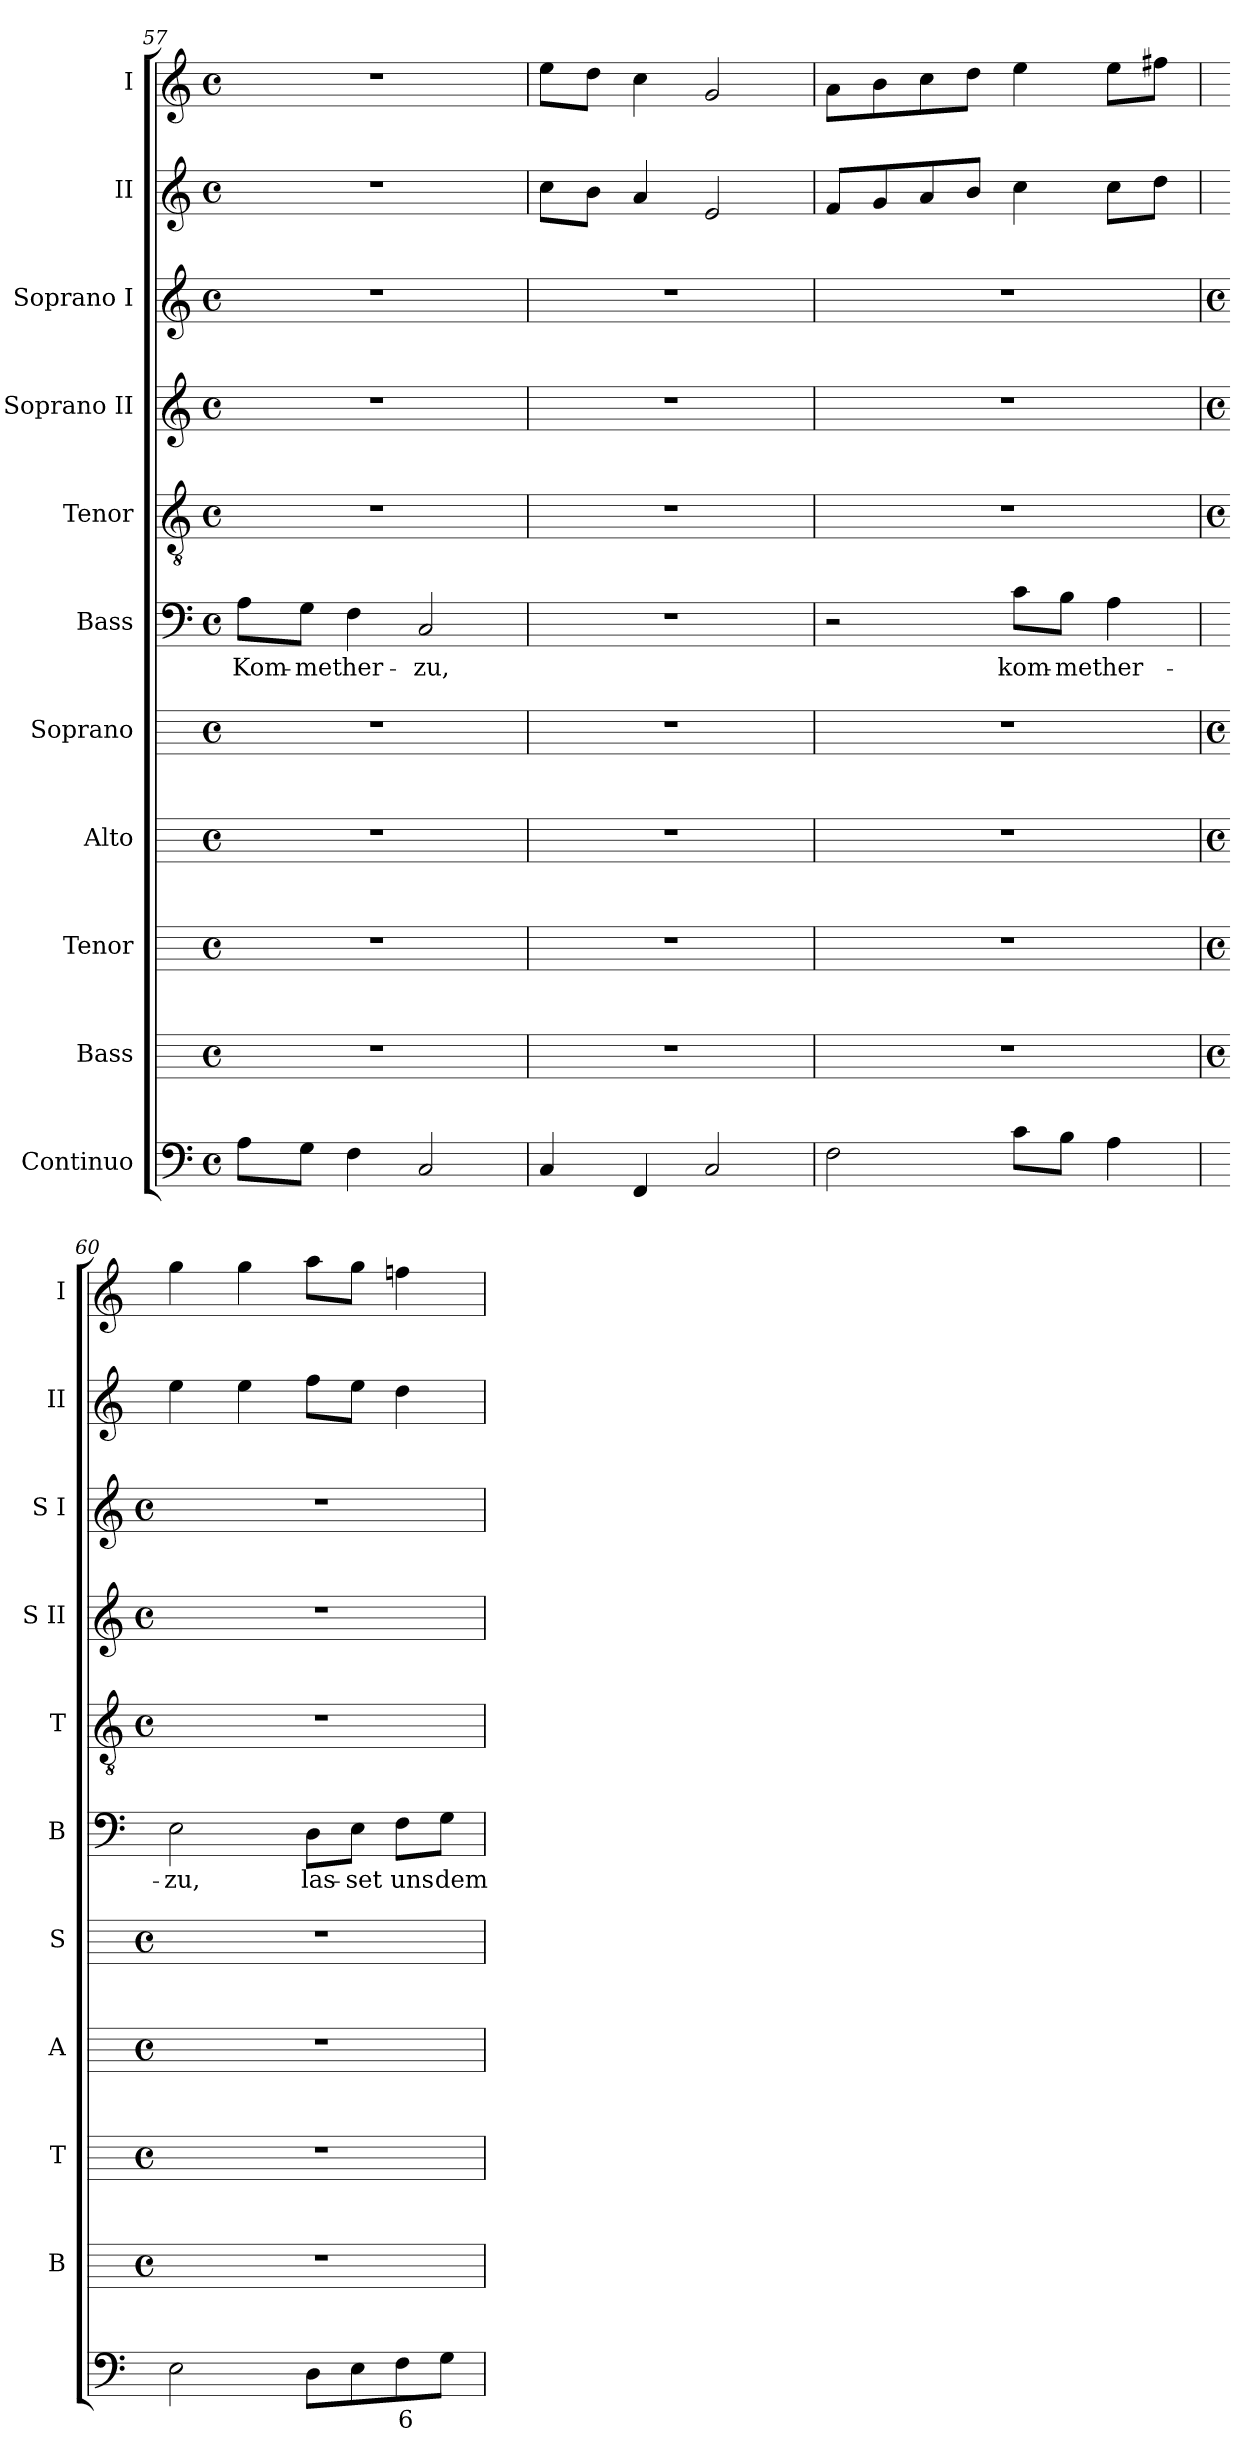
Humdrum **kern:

**kern	**text	**kern	**kern	**kern	**kern	**kern	**text	**kern	**kern	**kern	**kern	**kern
*part11	*part11	*part10	*part9	*part8	*part7	*part6	*part6	*part5	*part4	*part3	*part2	*part1
*staff11	*staff11	*staff10	*staff9	*staff8	*staff7	*staff6	*staff6	*staff5	*staff4	*staff3	*staff2	*staff1
*I"Continuo	*	*I"Bass	*I"Tenor	*I"Alto	*I"Soprano	*I"Bass	*	*I"Tenor	*I"Soprano II	*I"Soprano I	*I"II	*I"I
*	*	*I'B	*I'T	*I'A	*I'S	*I'B	*	*I'T	*I'S II	*I'S I	*I'II	*I'I
*clefF4	*	*	*	*	*	*clefF4	*	*clefGv2	*clefG2	*clefG2	*clefG2	*clefG2
*	*	*ITrd4c7	*ITrd4c7	*ITrd4c7	*ITrd4c7	*	*	*	*	*	*	*
*k[]	*	*	*	*	*	*k[]	*	*k[]	*k[]	*k[]	*k[]	*k[]
*C:	*	*	*	*	*	*C:	*	*C:	*C:	*C:	*C:	*C:
*M4/4	*	*M4/4	*M4/4	*M4/4	*M4/4	*M4/4	*	*M4/4	*M4/4	*M4/4	*M4/4	*M4/4
*met(c)	*	*met(c)	*met(c)	*met(c)	*met(c)	*met(c)	*	*met(c)	*met(c)	*met(c)	*met(c)	*met(c)
=57	=57	=57	=57	=57	=57	=57	=57	=57	=57	=57	=57	=57
!	!	!	!	!	!	!	!LO:LY:b	!	!	!	!	!
8AL	.	1r	1r	1r	1r	8A\L	Kom-	1r	1r	1r	1r	1r
!	!	!	!	!	!	!	!LO:LY:b	!	!	!	!	!
8GJ	.	.	.	.	.	8G\J	-met	.	.	.	.	.
!	!	!	!	!	!	!	!LO:LY:b	!	!	!	!	!
4F	.	.	.	.	.	4F	her-	.	.	.	.	.
!	!	!	!	!	!	!	!LO:LY:b	!	!	!	!	!
2C	.	.	.	.	.	2C	-zu,	.	.	.	.	.
=58	=58	=58	=58	=58	=58	=58	=58	=58	=58	=58	=58	=58
4C	.	1r	1r	1r	1r	1r	.	1r	1r	1r	8ccL	8eeL
.	.	.	.	.	.	.	.	.	.	.	8bJ	8ddJ
4FF	.	.	.	.	.	.	.	.	.	.	4a	4cc
2C	.	.	.	.	.	.	.	.	.	.	2e	2g
=59	=59	=59	=59	=59	=59	=59	=59	=59	=59	=59	=59	=59
2F	.	1r	1r	1r	1r	2r	.	1r	1r	1r	8fL	8aL
.	.	.	.	.	.	.	.	.	.	.	8g	8b
.	.	.	.	.	.	.	.	.	.	.	8a	8cc
.	.	.	.	.	.	.	.	.	.	.	8bJ	8ddJ
!	!	!	!	!	!	!	!LO:LY:b	!	!	!	!	!
8cL	.	.	.	.	.	8c\L	kom-	.	.	.	4cc	4ee
!	!	!	!	!	!	!	!LO:LY:b	!	!	!	!	!
8BJ	.	.	.	.	.	8B\J	-met	.	.	.	.	.
!	!	!	!	!	!	!	!LO:LY:b	!	!	!	!	!
4A	.	.	.	.	.	4A	her-	.	.	.	8ccL	8eeL
.	.	.	.	.	.	.	.	.	.	.	8ddJ	8ff#XJ
!!LO:LB:g=z
=60	=60	=60	=60	=60	=60	=60	=60	=60	=60	=60	=60	=60
*	*	*M4/4	*M4/4	*M4/4	*M4/4	*	*	*M4/4	*M4/4	*M4/4	*	*
*	*	*met(c)	*met(c)	*met(c)	*met(c)	*	*	*met(c)	*met(c)	*met(c)	*	*
!	!	!	!	!	!	!	!LO:LY:b	!	!	!	!	!
2E	.	1r	1r	1r	1r	2E	-zu,	1r	1r	1r	4ee	4gg
.	.	.	.	.	.	.	.	.	.	.	4ee	4gg
!	!	!	!	!	!	!	!LO:LY:b	!	!	!	!	!
8DL	.	.	.	.	.	8D\L	las-	.	.	.	8ffL	8aaL
!	!	!	!	!	!	!	!LO:LY:b	!	!	!	!	!
8E	.	.	.	.	.	8E\J	-set	.	.	.	8eeJ	8ggJ
!	!LO:LY:b	!	!	!	!	!	!LO:LY:b	!	!	!	!	!
8F	6	.	.	.	.	8F\L	uns	.	.	.	4dd	4ffn
!	!	!	!	!	!	!	!LO:LY:b	!	!	!	!	!
8GJ	.	.	.	.	.	8G\J	dem	.	.	.	.	.
=	=	=	=	=	=	=	=	=	=	=	=	=
*-	*-	*-	*-	*-	*-	*-	*-	*-	*-	*-	*-	*-
